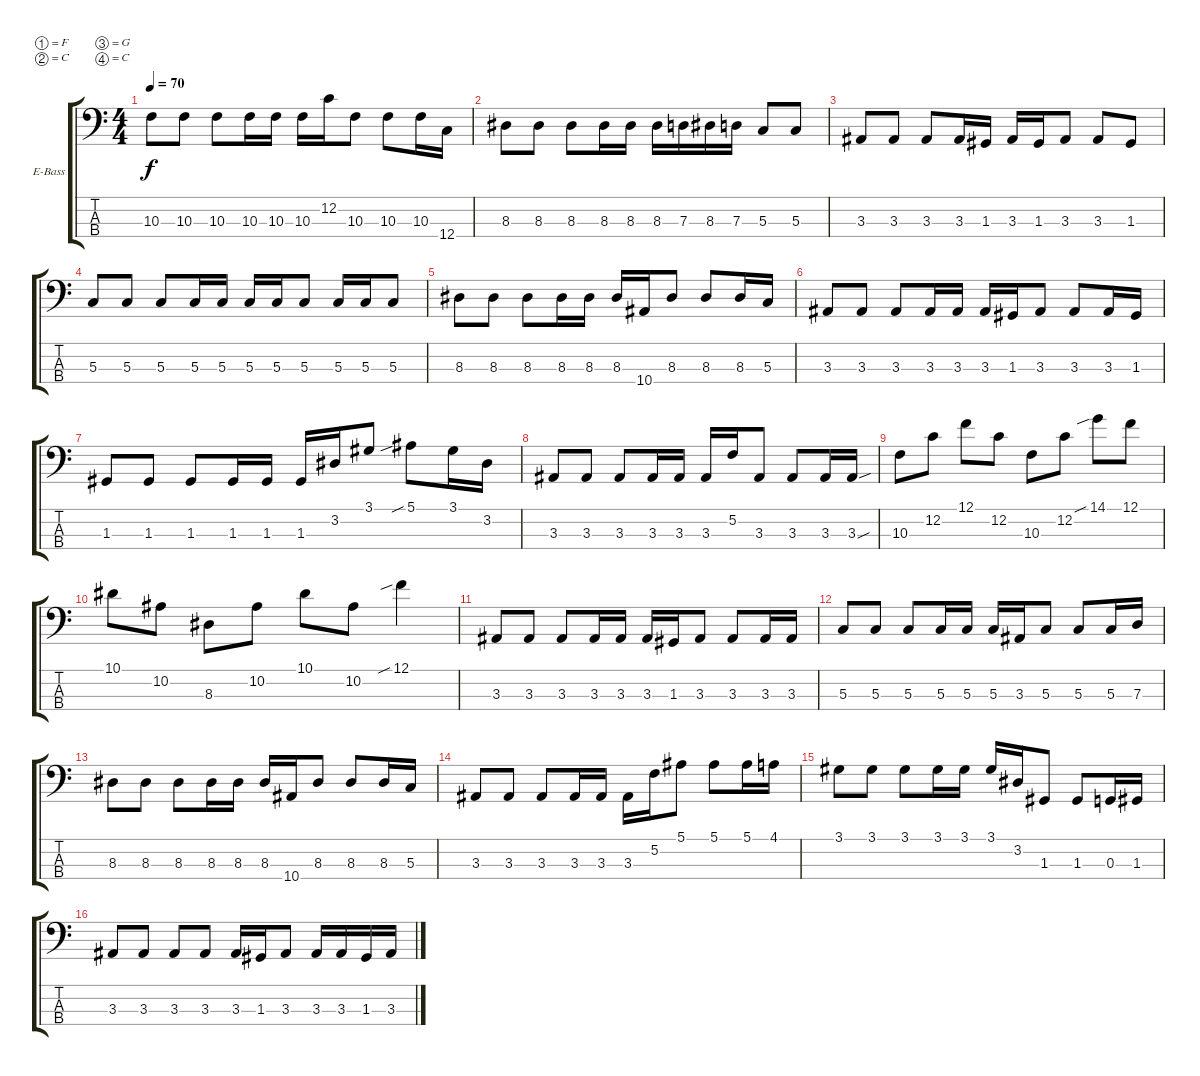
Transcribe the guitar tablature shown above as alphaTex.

\bracketExtendMode groupsimilarinstruments
\firstSystemTrackNameOrientation horizontal
\otherSystemsTrackNameOrientation horizontal
\track ("Untitled" "E-Bass") {instrument electricbassfinger}
\staff {score tabs}
\tuning (F2 C2 G1 C1)
\ts (4 4)
\tempo 70
\clef f4
\ks c
10.3.8{dy f} 10.3.8 10.3.8 10.3.16 10.3.16 10.3.16 12.2.16 10.3.8 10.3.8 10.3.16 12.4.16 |
8.3.8 8.3.8 8.3.8 8.3.16 8.3.16 8.3.16 7.3.16 8.3.16 7.3.16 5.3.8 5.3.8 |
3.3.8 3.3.8 3.3.8 3.3.16 1.3.16 3.3.16 1.3.16 3.3.8 3.3.8 1.3.8 |
5.3.8 5.3.8 5.3.8 5.3.16 5.3.16 5.3.16 5.3.16 5.3.8 5.3.16 5.3.16 5.3.8 |
8.3.8 8.3.8 8.3.8 8.3.16 8.3.16 8.3.16 10.4.16 8.3.8 8.3.8 8.3.16 5.3.16 |
3.3.8 3.3.8 3.3.8 3.3.16 3.3.16 3.3.16 1.3.16 3.3.8 3.3.8 3.3.16 1.3.16 |
1.3.8 1.3.8 1.3.8 1.3.16 1.3.16 1.3.16 3.2.16 3.1.8 5.1{sib}.8 3.1.16 3.2.16 |
3.3.8 3.3.8 3.3.8 3.3.16 3.3.16 3.3.16 5.2.16 3.3.8 3.3.8 3.3.16 3.3{sou}.16 |
10.3.8 12.2.8 12.1.8 12.2.8 10.3.8 12.2.8 14.1{sib}.8 12.1.8 |
10.1.8 10.2.8 8.3.8 10.2.8 10.1.8 10.2.8 12.1{sib}.4 |
3.3.8 3.3.8 3.3.8 3.3.16 3.3.16 3.3.16 1.3.16 3.3.8 3.3.8 3.3.16 3.3.16 |
5.3.8 5.3.8 5.3.8 5.3.16 5.3.16 5.3.16 3.3.16 5.3.8 5.3.8 5.3.16 7.3.16 |
8.3.8 8.3.8 8.3.8 8.3.16 8.3.16 8.3.16 10.4.16 8.3.8 8.3.8 8.3.16 5.3.16 |
3.3.8 3.3.8 3.3.8 3.3.16 3.3.16 3.3.16 5.2.16 5.1.8 5.1.8 5.1.16 4.1.16 |
3.1.8 3.1.8 3.1.8 3.1.16 3.1.16 3.1.16 3.2.16 1.3.8 1.3.8 0.3.16 1.3.16 |
3.3.8 3.3.8 3.3.8 3.3.8 3.3.16 1.3.16 3.3.8 3.3.16 3.3.16 1.3.16 3.3.16
